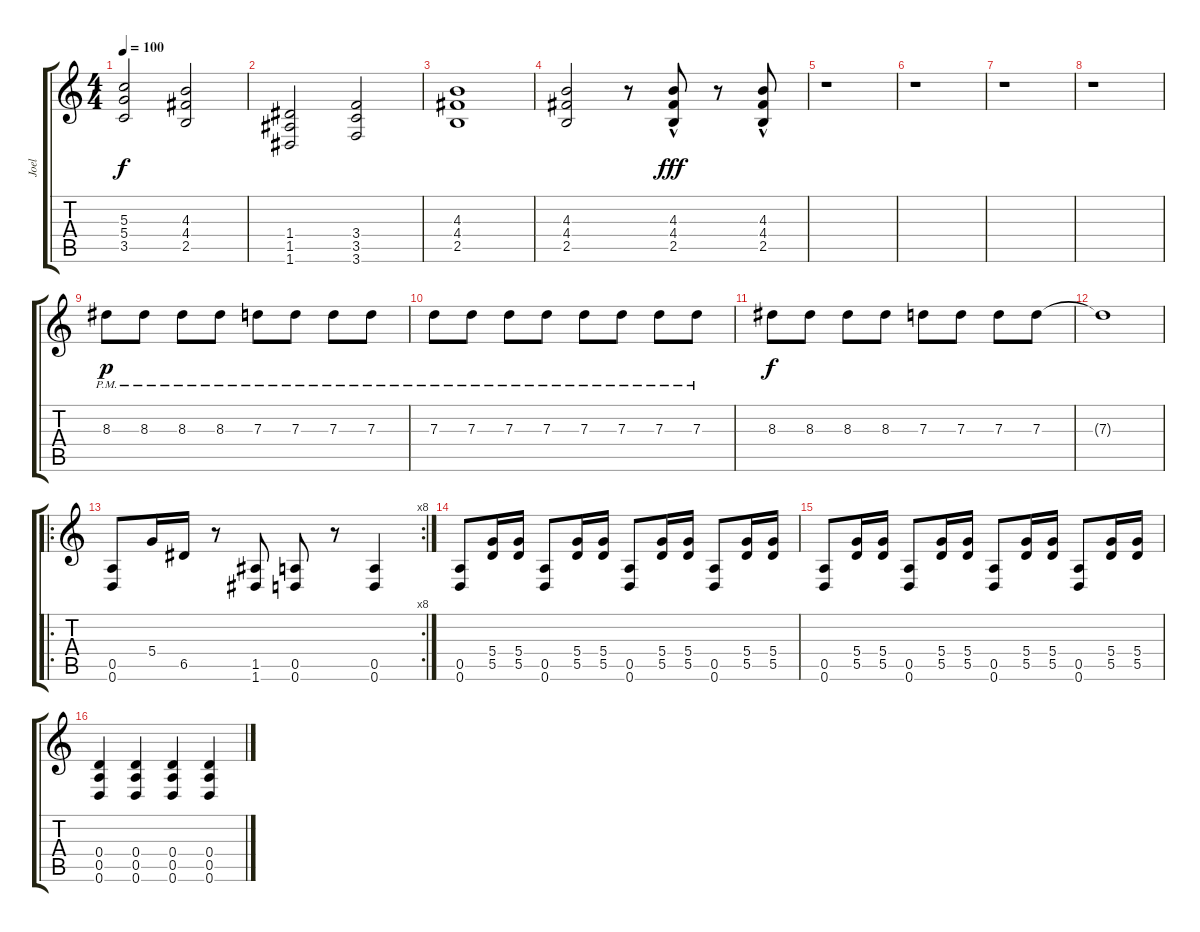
\track ("Joel" "Joel") {instrument distortionguitar}
\staff {score tabs}
\tuning (E4 B3 G3 D3 A2 D2) {hide}
\ts (4 4)
\tempo 100
\clef g2
\ks c
(5.3 5.4 3.5).2{dy f} (4.3 4.4 2.5).2 |
(1.4 1.5 1.6).2 (3.4 3.5 3.6).2 |
(4.3 4.4 2.5).1 |
(4.3 4.4 2.5).2 r.8 (4.3{hac} 4.4{hac} 2.5{hac}).8{dy fff} r.8 (4.3{hac} 4.4{hac} 2.5{hac}).8 |
r.1 |
r.1 |
r.1 |
r.1 |
8.3{pm}.8{dy p} 8.3{pm}.8 8.3{pm}.8 8.3{pm}.8 7.3{pm}.8 7.3{pm}.8 7.3{pm}.8 7.3{pm}.8 |
7.3{pm}.8 7.3{pm}.8 7.3{pm}.8 7.3{pm}.8 7.3{pm}.8 7.3{pm}.8 7.3{pm}.8 7.3{pm}.8 |
8.3.8{dy f} 8.3.8 8.3.8 8.3.8 7.3.8 7.3.8 7.3.8 7.3.8 |
7.3{t}.1 |
\ro
\rc 8
(0.5 0.6).8 5.4.16 6.5.16 r.8 (1.5 1.6).8 (0.5 0.6).8 r.8 (0.5 0.6).4 |
(0.5 0.6).8 (5.4 5.5).16 (5.4 5.5).16 (0.5 0.6).8 (5.4 5.5).16 (5.4 5.5).16 (0.5 0.6).8 (5.4 5.5).16 (5.4 5.5).16 (0.5 0.6).8 (5.4 5.5).16 (5.4 5.5).16 |
(0.5 0.6).8 (5.4 5.5).16 (5.4 5.5).16 (0.5 0.6).8 (5.4 5.5).16 (5.4 5.5).16 (0.5 0.6).8 (5.4 5.5).16 (5.4 5.5).16 (0.5 0.6).8 (5.4 5.5).16 (5.4 5.5).16 |
(0.4 0.5 0.6).4 (0.4 0.5 0.6).4 (0.4 0.5 0.6).4 (0.4 0.5 0.6).4
